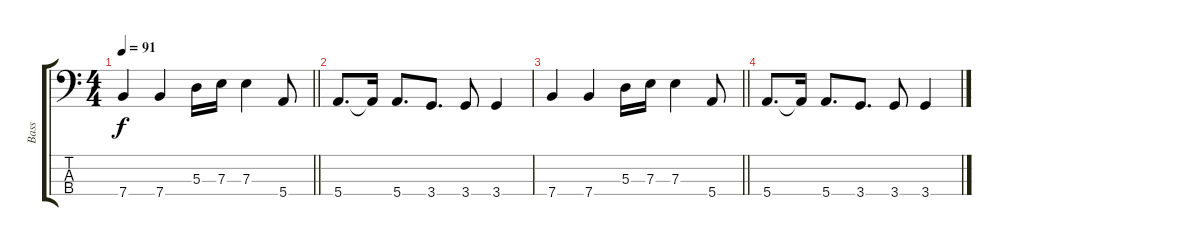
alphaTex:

\track ("Bass" "Bass") {instrument electricbassfinger}
\staff {score tabs}
\tuning (G2 D2 A1 E1) {hide}
\ts (4 4)
\tempo 91
\clef f4
\barLineRight lightlight
\ks c
7.4.4{dy f} 7.4.4 5.3.16 7.3.16 7.3.4 5.4.8 |
5.4.8{d} 5.4{t}.16 5.4.8{d} 3.4.8{d} 3.4.8 3.4.4 |
\barLineRight lightlight
7.4.4 7.4.4 5.3.16 7.3.16 7.3.4 5.4.8 |
5.4.8{d} 5.4{t}.16 5.4.8{d} 3.4.8{d} 3.4.8 3.4.4
